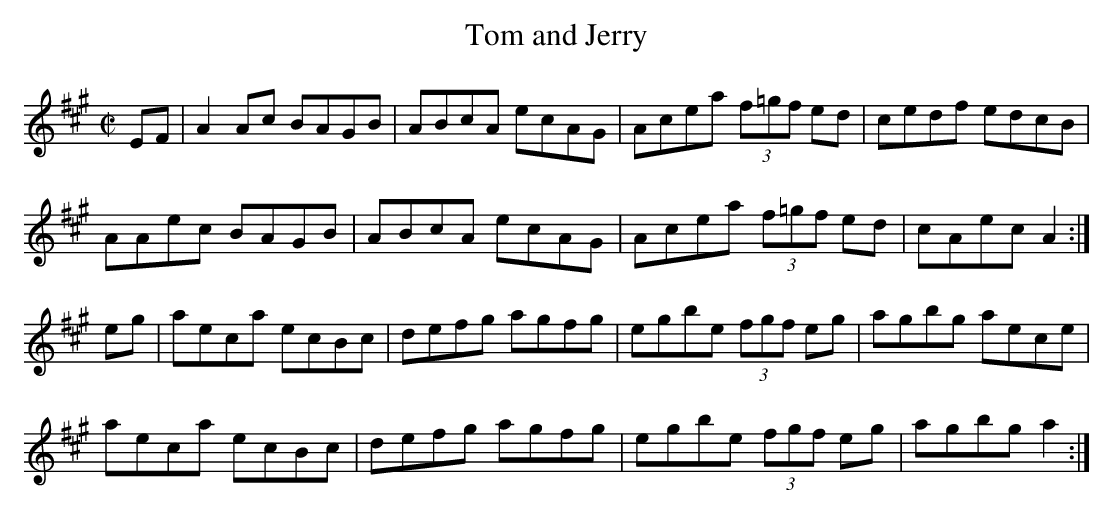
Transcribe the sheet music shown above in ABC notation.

X:1
T:Tom and Jerry
M:C|
L:1/8
K:A
EF | A2 Ac BAGB | ABcA ecAG | Acea (3f=gf ed | cedf edcB |
AAec BAGB | ABcA ecAG | Acea (3f=gf ed | cAec A2 :|
eg | aeca ecBc | defg agfg | egbe (3fgf eg | agbg aece |
aeca ecBc | defg agfg | egbe (3fgf eg | agbg a2 :|
